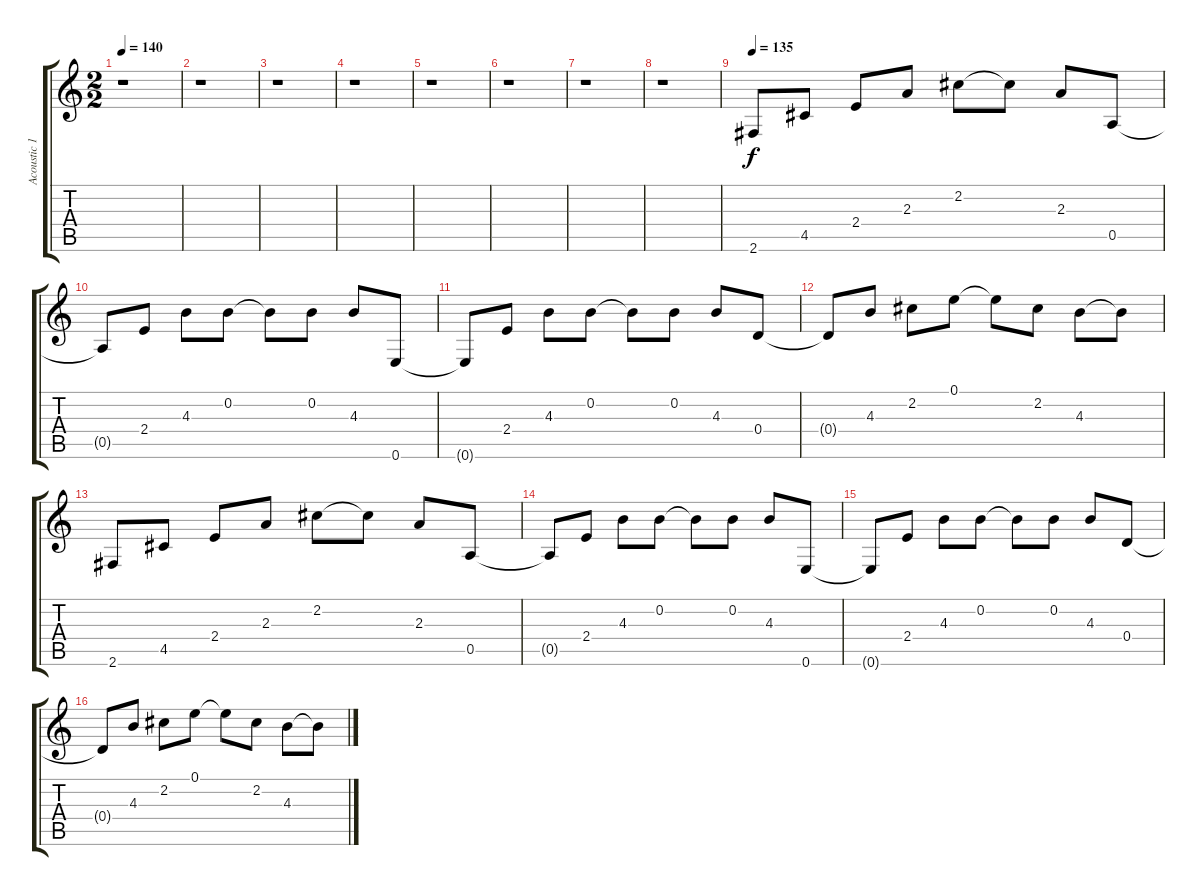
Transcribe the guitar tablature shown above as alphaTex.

\track ("Acoustic 1" "Acoustic 1") {instrument acousticguitarsteel}
\staff {score tabs}
\tuning (E4 B3 G3 D3 A2 E2) {hide}
\ts (2 2)
\tempo 140
\clef g2
\ks c
r.1{dy f} |
r.1 |
r.1 |
r.1 |
r.1 |
r.1 |
r.1 |
r.1 |
\tempo 135
2.6.8 4.5.8 2.4.8 2.3.8 2.2.8 2.2{t}.8 2.3.8 0.5.8 |
0.5{t}.8 2.4.8 4.3.8 0.2.8 0.2{t}.8 0.2.8 4.3.8 0.6.8 |
0.6{t}.8 2.4.8 4.3.8 0.2.8 0.2{t}.8 0.2.8 4.3.8 0.4.8 |
0.4{t}.8 4.3.8 2.2.8 0.1.8 0.1{t}.8 2.2.8 4.3.8 4.3{t}.8 |
2.6.8 4.5.8 2.4.8 2.3.8 2.2.8 2.2{t}.8 2.3.8 0.5.8 |
0.5{t}.8 2.4.8 4.3.8 0.2.8 0.2{t}.8 0.2.8 4.3.8 0.6.8 |
0.6{t}.8 2.4.8 4.3.8 0.2.8 0.2{t}.8 0.2.8 4.3.8 0.4.8 |
0.4{t}.8 4.3.8 2.2.8 0.1.8 0.1{t}.8 2.2.8 4.3.8 4.3{t}.8
